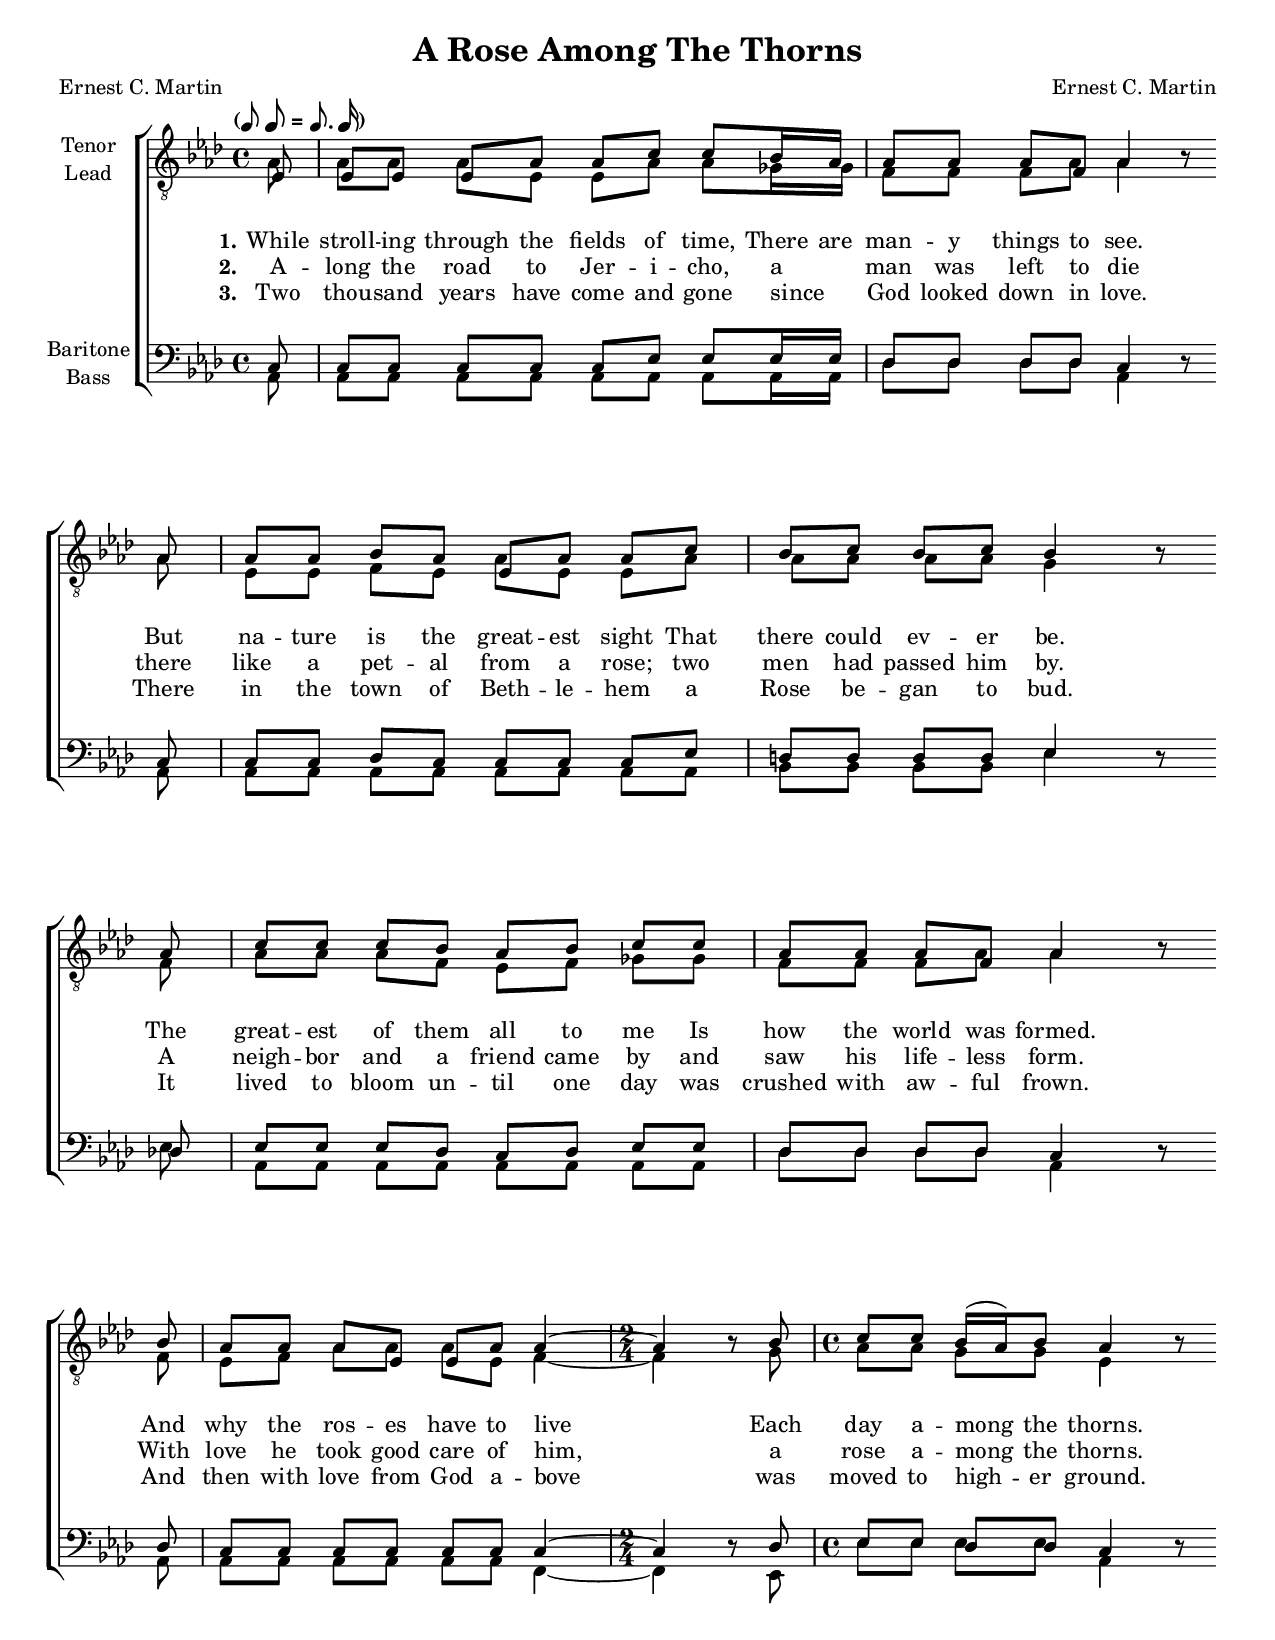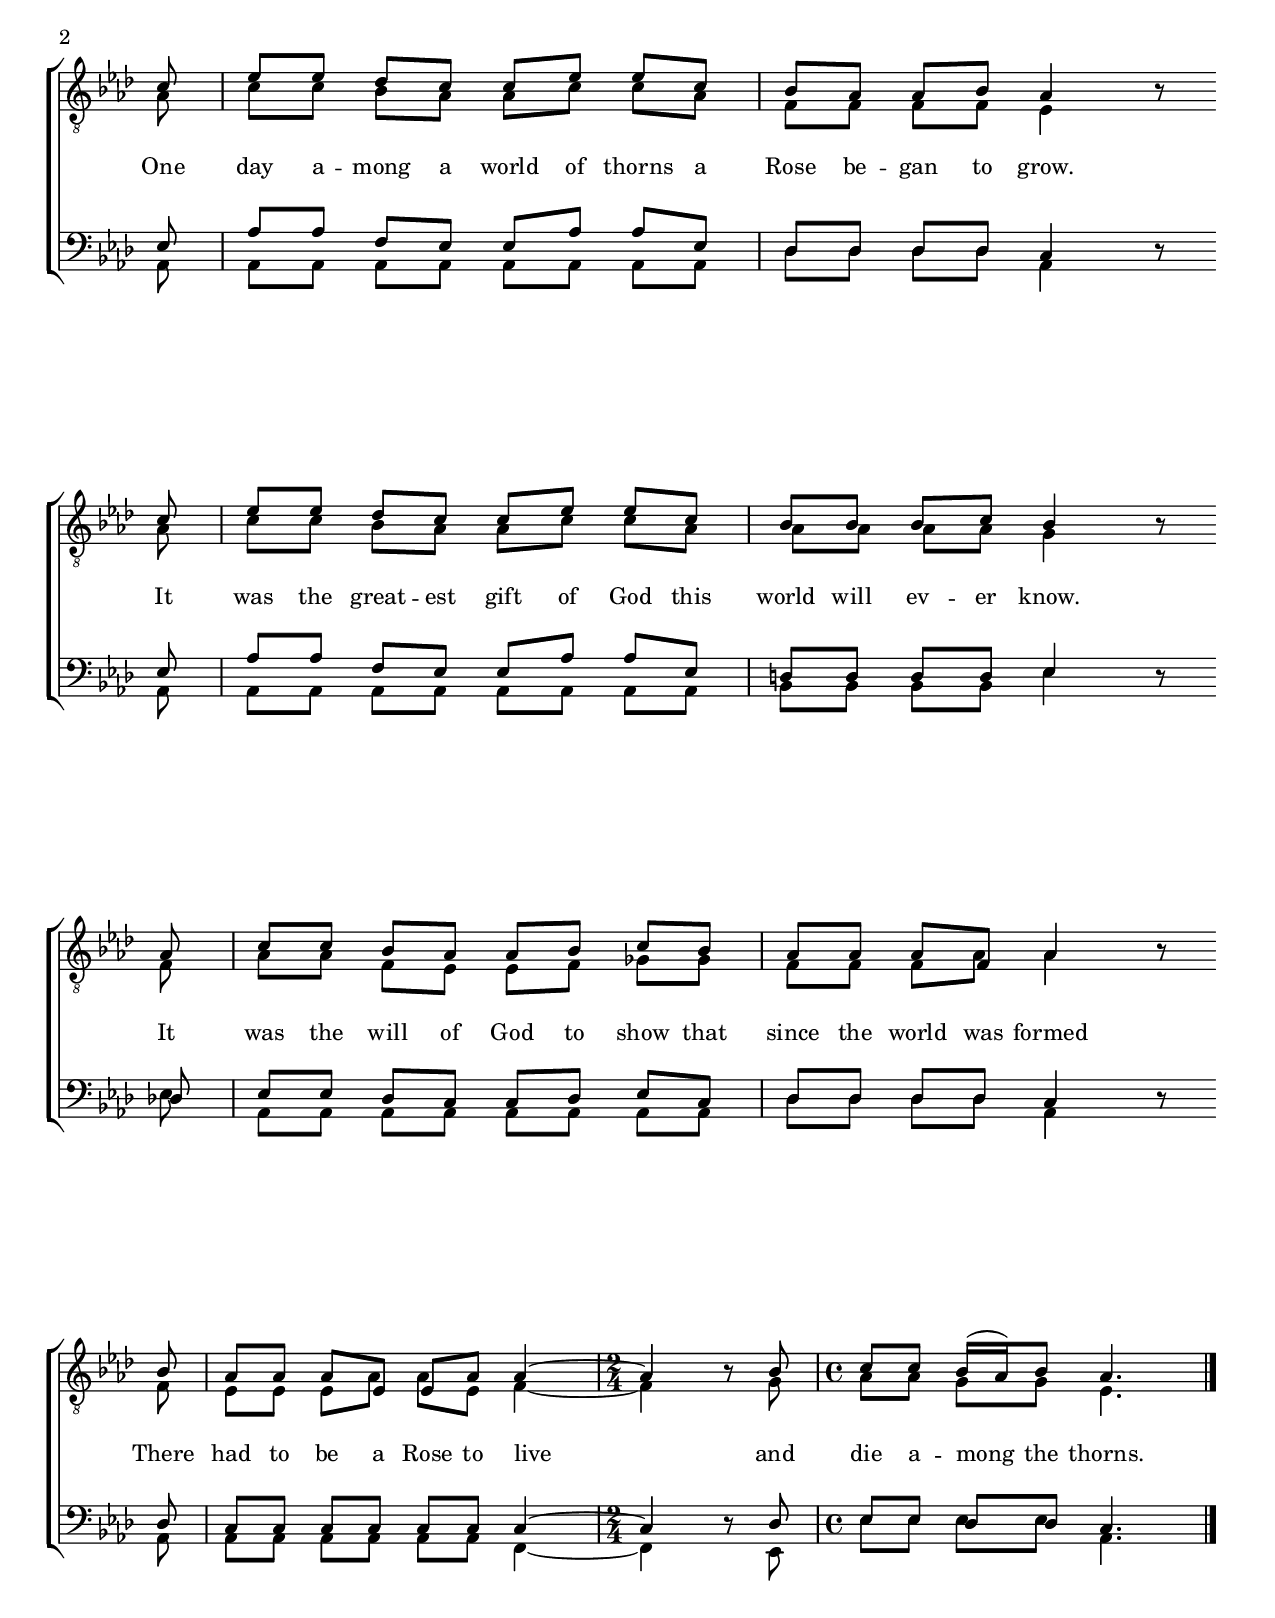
\version "2.21.0"
\language "english"
\pointAndClickOff
\header {
  title = "A Rose Among The Thorns"
  composer = "Ernest C. Martin"
  poet = "Ernest C. Martin"
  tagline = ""
}

\include "articulate.ly"

\paper {
  #(set-paper-size "letter")
systems-per-page = #4
  ragged-last-bottom = ##f
}

#(set-global-staff-size 18)

\layout {
  \context {
    \Voice
    \consists "Melody_engraver"
    \override Stem #'neutral-direction = #'()
  }
 \context {
      \Lyrics
      \override LyricSpace.minimum-distance = #1.0
    }
}

global = {
  \key af \major
  \time 4/4
  \partial 8

  \set Timing.beamExceptions = #'()
  \set Timing.baseMoment = #(ly:make-moment 1/4)
  \set Timing.beatStructure = 1,1,1,1
    \tempo \markup {
    \concat {
      (
      \smaller \note {8 } #1 " " \note {8 } #1
      " = "
      \smaller  \note {8. } #1 " " \note {16 } #1
      )
    }
  }
}
bb = {
 \bar "" \break
}
st = {
   \set Timing.beamExceptions = #'()
  \set Timing.baseMoment = #(ly:make-moment 1/4)
  \set Timing.beatStructure = 1,1,1,1
}
tenor = \relative c {
  \global
  \repeat volta 3 {
  ef8 ef ef ef af af c c bf16 af af8 af af f af4 r8 \bb
  af8 af af bf af ef af af c bf c bf c bf4 r8 \bb
  af8 c8 c c bf af bf c c af af af f af4 r8 \bb
  bf8 af8 af af ef ef af af4~ \time 2/4 af4 r8 bf \time 4/4 \st c8 c bf16 ( af ) bf8 af4 r8 \bb
  c
  % refrain
  ef8 ef df c c ef ef c bf af af bf af4 r8 \bb
  c   ef8 ef df c c ef ef c bf bf bf c bf4 r8 \bb
  af8  c8 c bf af af bf c bf af af af f af4 r8 \bb
  bf8   af8 af af ef ef af af4~ \time 2/4 af4 r8 bf8 \time 4/4 \st  c8 c bf16 ( af ) bf8 af4.
  }
  \bar "|."
}

lead = \relative c' {
  \global
  \repeat volta 3 {
  af8 af af af ef ef af af gf16 gf f8 f f af af4 r8
  af8 ef ef f ef af ef ef af af af af af g4 r8
f8 af af af f ef f gf gf f f f af af4 r8
f8 ef f af af af ef f4~ \time 2/4 f4 r8 g8 \time 4/4 \st af8 af g g ef4 r8
%refrain
af8 c c bf af af c c af f f f f ef4 r8
af8 c c bf af af c c af af af af af g4 r8
f8 af af f ef ef f gf gf f f f af af4 r8
f8 ef ef ef af af ef f4~ \time 2/4 f4 r8 g8 \time 4/4 \st  af8 af g g ef4.
  }
}

baritone = \relative c {
  \global
  \repeat volta 3 {
  c8 c c c c c ef ef ef16 ef df8 df df df c4 r8 c
  c8 c df c c c c ef d d d d ef4 r8 df
  ef ef ef df c df ef ef df df df df c4 r8 df
  c8 c c c c c c4~ \time 2/4 c4 r8 df \time 4/4 \st  ef ef df df c4 r8 ef
%refrain
af8 af f ef ef af af ef df df df df c4 r8 ef
af8 af f ef ef af af ef d d d d ef4 r8 df
ef ef df c c df ef c df df df df c4 r8 df
c8 c c c c c c4~ \time 2/4 c4 r8 df \time 4/4 \st  ef8 ef df df c4.
  }
}

bass = \relative c {
  \global
  \repeat volta 3 {
  af8 af af af af af af af af16 af df8 df df df af4 r8 af
  af8 af af af af af af af bf bf bf bf ef4 r8 ef
  af,8 af af af af af af af df df df df af4 r8 af8
  af8 af af af af af f4~ \time 2/4 f4 r8 ef8 \time 4/4 \st ef'8 ef ef ef af,4 r8 af
%refrain
af8 af af af af af af af df df df df af4 r8 af
af8 af af af af af af af bf bf bf bf ef4 r8 ef |
af,8 af af af af af af af df df df df af4 r8 af
af8 af af af af af f4~ \time 2/4 f4 r8 ef \time 4/4 \st ef'8 ef ef ef af,4.
  }
}

verseOne = \lyricmode {
  \set stanza = "1."
 While stroll -- ing through the fields of time,
There are man -- y things to see.
But na -- ture is the great -- est sight
That there could ev -- er be.
The great -- est of them all to me
Is how the world was formed.
And why the ros -- es have to live
Each day a -- mong the thorns.

}

verseTwo = \lyricmode {
  \set stanza = "2."
  A -- long the road to Jer -- i -- cho,  a _ man was left to die
  there like a pet -- al from a rose;  two men had passed him by.
  A neigh -- bor and a friend came by and saw his life -- less form.
  With love he took good care of him, a rose a -- mong the thorns.

}

verseThree = \lyricmode {
  \set stanza = "3."
  Two thou -- sand years  have come and  gone since _ God looked down in love.
There in the town of Beth -- le -- hem a Rose be -- gan to bud.
It lived to bloom un -- til one day was crushed with aw -- ful frown.
And then with love from God a -- bove was moved to high -- er ground.
}

refrain = \lyricmode {
  One day a -- mong a world of thorns a Rose be -- gan to grow.
It was the great -- est gift of God this world will ev -- er know.
It was the will of God to show that since the world was formed
There had to be a Rose to live and die a -- mong the thorns.
}

rehearsalMidi = #
(define-music-function
 (parser location name midiInstrument lyrics) (string? string? ly:music?)
 #{
   \unfoldRepeats <<
     \new Staff = "tenor" \new Voice = "tenor" { \tenor }
     \new Staff = "lead" \new Voice = "lead" { \lead }
     \new Staff = "baritone" \new Voice = "baritone" { \baritone }
     \new Staff = "bass" \new Voice = "bass" { \bass }
     \context Staff = $name {
       \set Score.midiMinimumVolume = #0.5
       \set Score.midiMaximumVolume = #0.6
       \set Score.tempoWholesPerMinute = #(ly:make-moment 82 4)
       \set Staff.midiMinimumVolume = #0.8
       \set Staff.midiMaximumVolume = #1.0
       \set Staff.midiInstrument = $midiInstrument
     }
  
     \new Lyrics \with {
       alignBelowContext = $name
     } \lyricsto $name $lyrics
   >>
 #})

\score {
  \new ChoirStaff <<
    \new Staff \with {
      midiInstrument = "choir aahs"
      instrumentName = \markup \center-column { "Tenor" "Lead" }
       \consists "Merge_rests_engraver"
         } <<
      \clef "treble_8"
      \new Voice = "tenor" { \voiceOne \tenor }
      \new Voice = "lead" { \voiceTwo \lead }
    >>
   \new Lyrics  \lyricsto "tenor" \verseOne
    \new Lyrics  \lyricsto "tenor" { \verseTwo \refrain }
    \new Lyrics  \lyricsto "tenor" \verseThree

    \new Staff \with {
      midiInstrument = "choir aahs"
      instrumentName = \markup \center-column { "Baritone" "Bass" }
       \consists "Merge_rests_engraver"
        } <<
      \clef bass
      \new Voice = "baritone" { \voiceOne \baritone }
      \new Voice = "bass" { \voiceTwo \bass }
    >>
  >>
  \layout {
  \context {
    \Lyrics
   \override VerticalAxisGroup.staff-affinity = #CENTER
   \override VerticalAxisGroup.nonstaff-relatedstaff-spacing.padding = #3
  }
    }
    %{
  \midi {
    \tempo 4=82
  }
    %}
}

%{ 
%Rehearsal MIDI files:
\book {
  \bookOutputSuffix "tenor"
  \score {
    \articulate
    \rehearsalMidi "tenor" "tenor sax" { \verseOne \refrain }
    \midi { }
  }
}

\book {
  \bookOutputSuffix "lead"
  \score {
    \rehearsalMidi "lead" "tenor sax" \verseOne
    \midi { }
  }
}

\book {
  \bookOutputSuffix "baritone"
  \score {
    \rehearsalMidi "baritone" "tenor sax" \verseOne
    \midi { }
  }
}

\book {
  \bookOutputSuffix "bass"
  \score {
    \rehearsalMidi "bass" "tenor sax" \verseOne
    \midi { }
  }
}
%}
